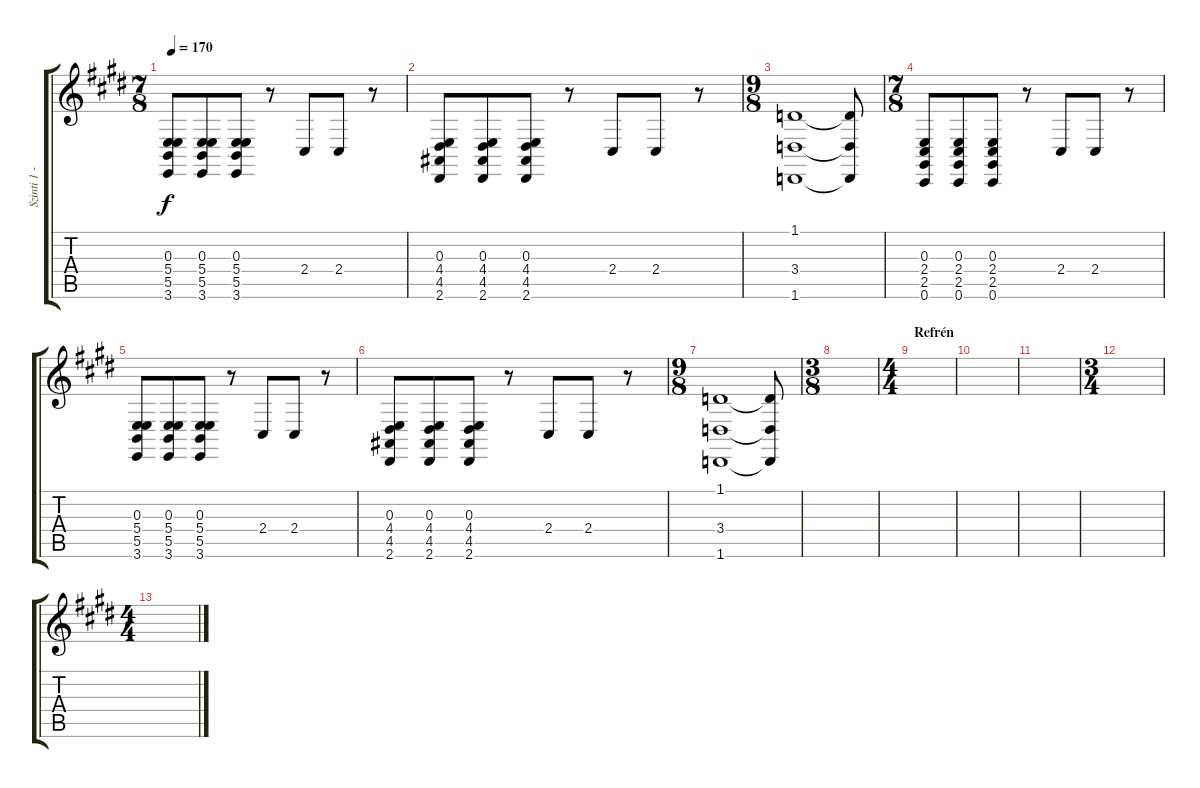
\track ("Szinti 1 - Lead, Szóló" "Szinti 1 -") {instrument lead1square}
\staff {score tabs}
\tuning (Db4 Ab3 E3 B2 Gb2 Db2) {hide}
\ts (7 8)
\tempo 170
\clef g2
\ks c#minor
(0.3 5.4 5.5 3.6).8{dy f} (0.3 5.4 5.5 3.6).8 (0.3 5.4 5.5 3.6).8 r.8 2.4.8 2.4.8 r.8 |
(0.3 4.4 4.5 2.6).8 (0.3 4.4 4.5 2.6).8 (0.3 4.4 4.5 2.6).8 r.8 2.4.8 2.4.8 r.8 |
\ts (9 8)
(1.1 3.4 1.6).1 (1.1{t} 3.4{t} 1.6{t}).8 |
\ts (7 8)
(0.3 2.4 2.5 0.6).8 (0.3 2.4 2.5 0.6).8 (0.3 2.4 2.5 0.6).8 r.8 2.4.8 2.4.8 r.8 |
(0.3 5.4 5.5 3.6).8 (0.3 5.4 5.5 3.6).8 (0.3 5.4 5.5 3.6).8 r.8 2.4.8 2.4.8 r.8 |
(0.3 4.4 4.5 2.6).8 (0.3 4.4 4.5 2.6).8 (0.3 4.4 4.5 2.6).8 r.8 2.4.8 2.4.8 r.8 |
\ts (9 8)
(1.1 3.4 1.6).1 (1.1{t} 3.4{t} 1.6{t}).8 |
\ts (3 8)
|
\ts (4 4)
\section ("" "Refrén")
|
|
|
\ts (3 4)
|
\ts (4 4)
